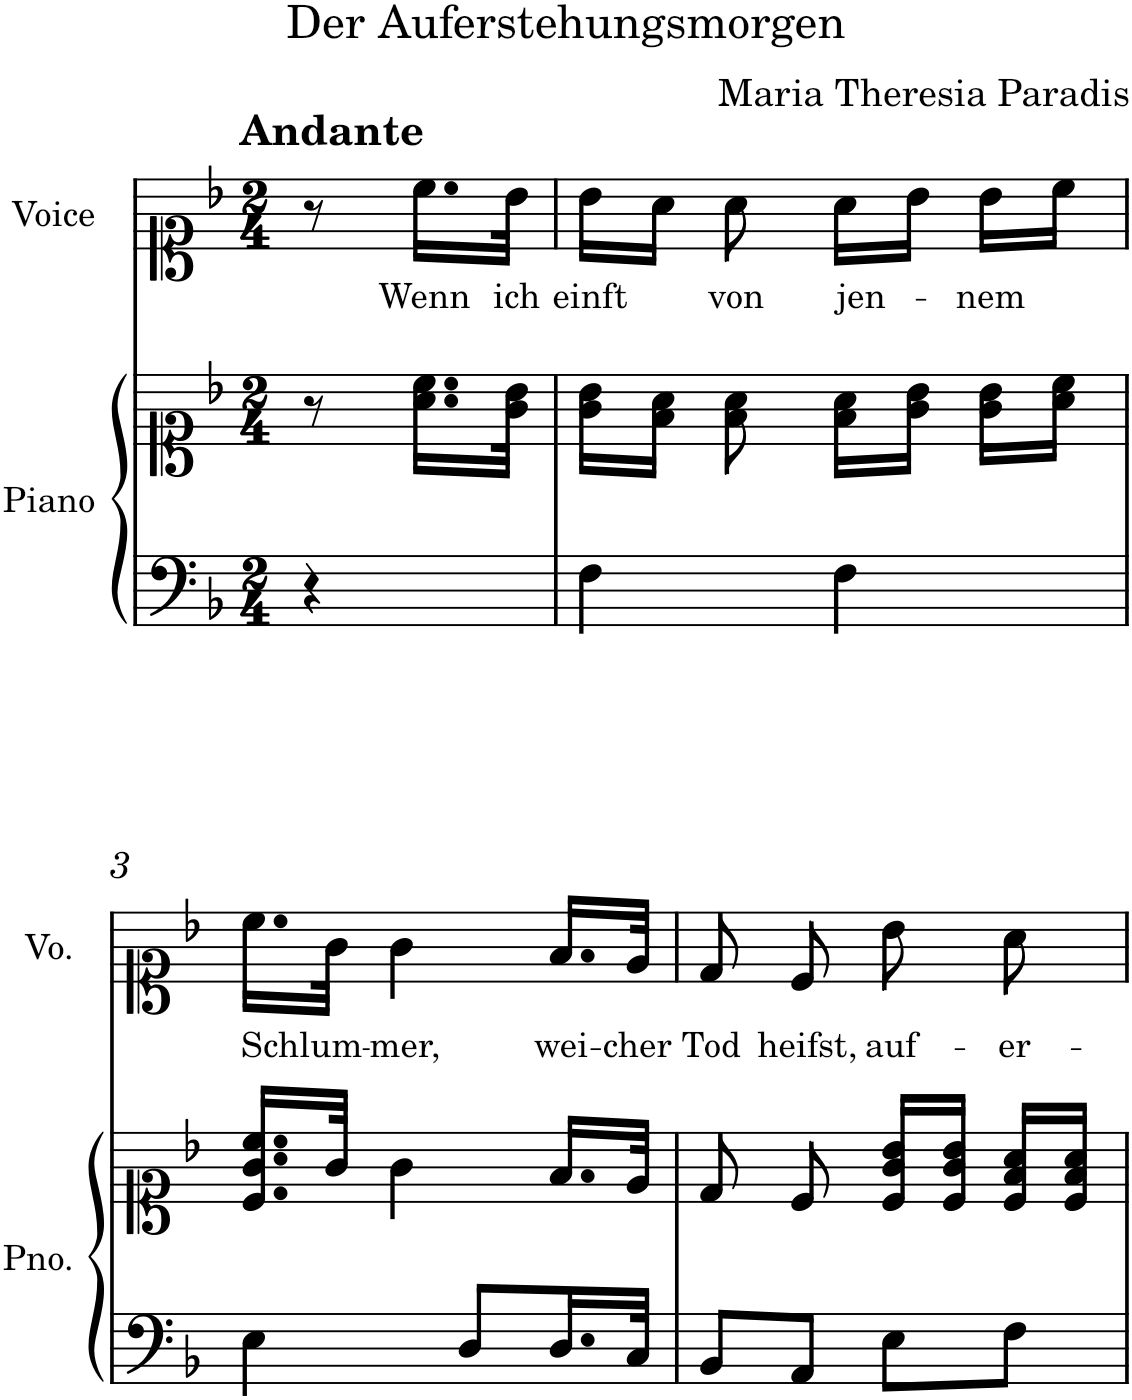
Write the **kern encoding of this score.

**kern	**kern	**kern	**text
*part2	*part2	*part1	*part1
*staff3	*staff2	*staff1	*staff1
*I"Piano	*	*I"Voice	*
*I'Pno.	*	*I'Vo.	*
*clefF4	*clefC1	*clefC1	*
*k[b-]	*k[b-]	*k[b-]	*
*M2/4	*M2/4	*M2/4	*
=1	=1	=1	=1
!	!	!LO:TX:a:B:t=Andante	!
4r	8r	8r	.
!	!	!	!LO:LY:b
.	16.a\ 16.cc\LL	16.cc\LL	Wenn
!	!	!	!LO:LY:b
.	32g\ 32b-\JJk	32b-\JJk	ich
=2	=2	=2	=2
!	!	!	!LO:LY:b
4F\	16g\ 16b-\LL	16b-\LL	einft
.	16f\ 16a\JJ	16a\JJ	.
!	!	!	!LO:LY:b
.	8f\ 8a\	8a\	von
!	!	!	!LO:LY:b
4F\	16f\ 16a\LL	16a\LL	jen-
.	16g\ 16b-\JJ	16b-\JJ	.
!	!	!	!LO:LY:b
.	16g\ 16b-\LL	16b-\LL	-nem
.	16a\ 16cc\JJ	16cc\JJ	.
!!LO:LB:g=z
=3	=3	=3	=3
!	!	!	!LO:LY:b
4E\	16.c/ 16.g/ 16.cc/LL	16.cc\LL	Schlum-
.	32g/JJk	32g\JJk	.
!	!	!	!LO:LY:b
.	4g\	4g\	-mer,
8D/L	.	.	.
!	!	!	!LO:LY:b
16.D/L	16.f/LL	16.f/LL	wei-
!	!	!	!LO:LY:b
32C/JJk	32e/JJk	32e/JJk	-cher
=4	=4	=4	=4
!	!	!	!LO:LY:b
8BB-/L	8d/	8d/	Tod
!	!	!	!LO:LY:b
8AA/J	8c/	8c/	heifst,
!	!	!	!LO:LY:b
8E\L	16c/ 16g/ 16b-/LL	8b-\	auf-
.	16c/ 16g/ 16b-/JJ	.	.
!	!	!	!LO:LY:b
8F\J	16c/ 16f/ 16a/LL	8a\	-er-
.	16c/ 16f/ 16a/JJ	.	.
=	=	=	=
*-	*-	*-	*-
